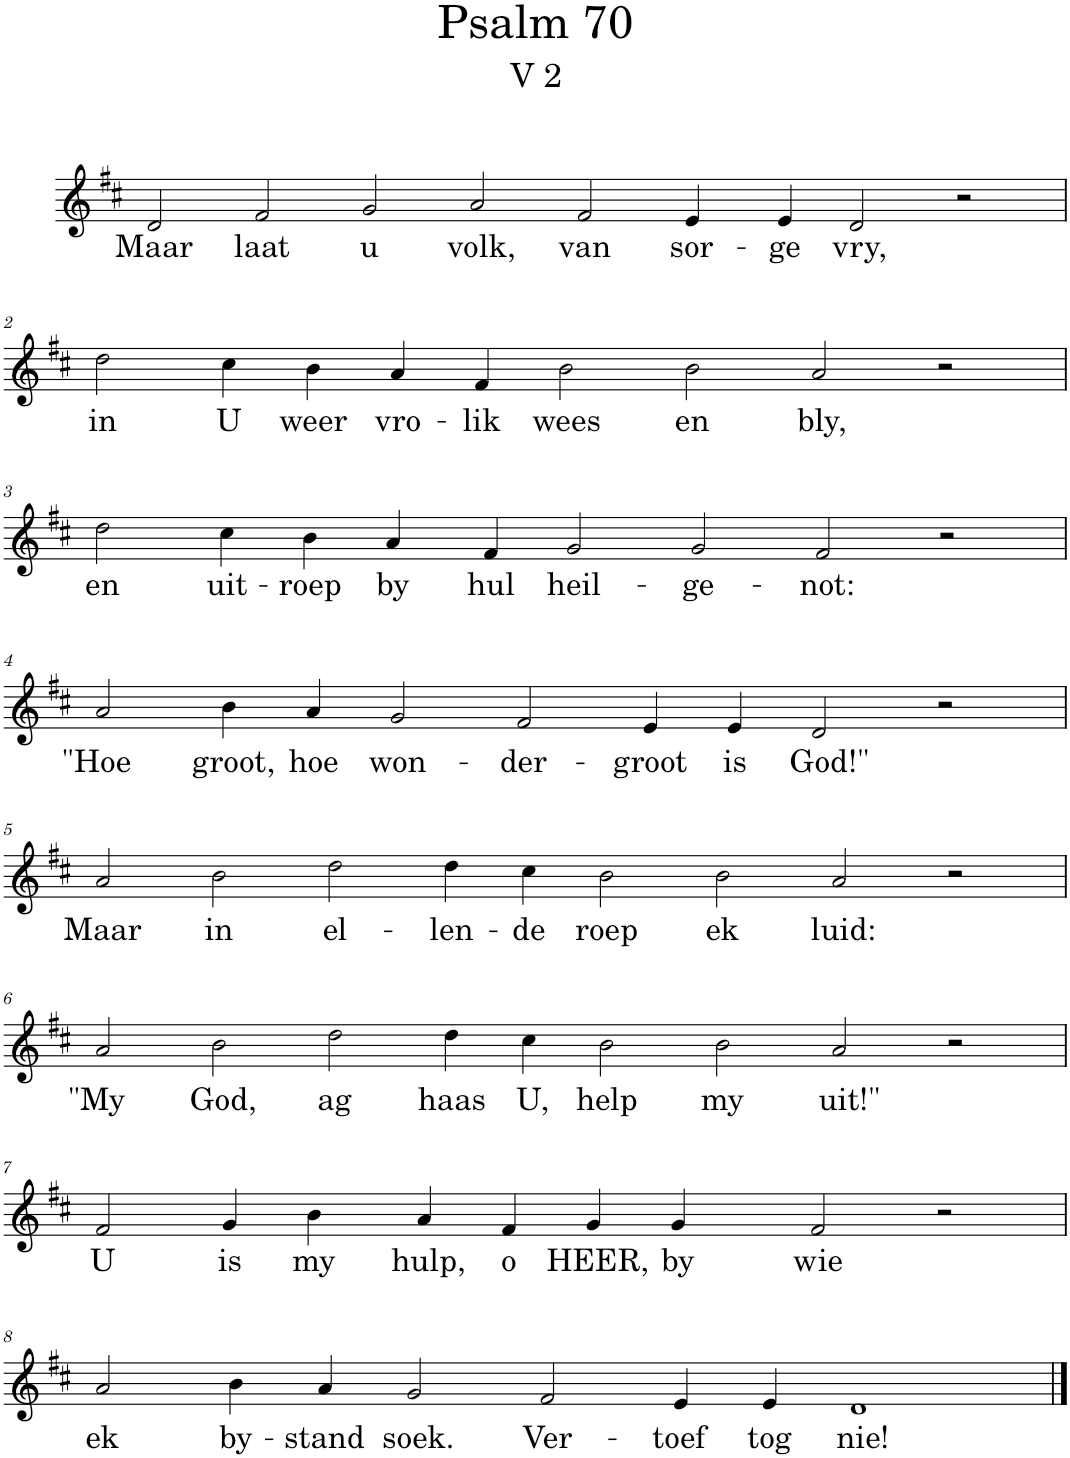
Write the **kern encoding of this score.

**kern	**text
*part1	*part1
*staff1	*staff1
*I"Pipe Organ	*
*I'Org.	*
*clefG2	*
*k[f#c#]	*
*M16/4	*
=1	=1
!	!LO:LY:b
2d/	Maar
!	!LO:LY:b
2f#/	laat
!	!LO:LY:b
2g/	u
!	!LO:LY:b
2a/	volk,
!	!LO:LY:b
2f#/	van
!	!LO:LY:b
4e/	sor-
!	!LO:LY:b
4e/	-ge
!	!LO:LY:b
2d/	vry,
2r	.
!!LO:LB:g=z
=2	=2
*M14/4	*
!	!LO:LY:b
2dd\	in
!	!LO:LY:b
4cc#\	U
!	!LO:LY:b
4b\	weer
!	!LO:LY:b
4a/	vro-
!	!LO:LY:b
4f#/	-lik
!	!LO:LY:b
2b\	wees
!	!LO:LY:b
2b\	en
!	!LO:LY:b
2a/	bly,
2r	.
!!LO:LB:g=z
=3	=3
!	!LO:LY:b
2dd\	en
!	!LO:LY:b
4cc#\	uit-
!	!LO:LY:b
4b\	-roep
!	!LO:LY:b
4a/	by
!	!LO:LY:b
4f#/	hul
!	!LO:LY:b
2g/	heil-
!	!LO:LY:b
2g/	-ge-
!	!LO:LY:b
2f#/	-not:
2r	.
!!LO:LB:g=z
=4	=4
!	!LO:LY:b
2a/	"Hoe
!	!LO:LY:b
4b\	groot,
!	!LO:LY:b
4a/	hoe
!	!LO:LY:b
2g/	won-
!	!LO:LY:b
2f#/	-der-
!	!LO:LY:b
4e/	-groot
!	!LO:LY:b
4e/	is
!	!LO:LY:b
2d/	God!"
2r	.
!!LO:LB:g=z
=5	=5
*M16/4	*
!	!LO:LY:b
2a/	Maar
!	!LO:LY:b
2b\	in
!	!LO:LY:b
2dd\	el-
!	!LO:LY:b
4dd\	-len-
!	!LO:LY:b
4cc#\	-de
!	!LO:LY:b
2b\	roep
!	!LO:LY:b
2b\	ek
!	!LO:LY:b
2a/	luid:
2r	.
!!LO:LB:g=z
=6	=6
!	!LO:LY:b
2a/	"My
!	!LO:LY:b
2b\	God,
!	!LO:LY:b
2dd\	ag
!	!LO:LY:b
4dd\	haas
!	!LO:LY:b
4cc#\	U,
!	!LO:LY:b
2b\	help
!	!LO:LY:b
2b\	my
!	!LO:LY:b
2a/	uit!"
2r	.
!!LO:LB:g=z
=7	=7
*M12/4	*
!	!LO:LY:b
2f#/	U
!	!LO:LY:b
4g/	is
!	!LO:LY:b
4b\	my
!	!LO:LY:b
4a/	hulp,
!	!LO:LY:b
4f#/	o
!	!LO:LY:b
4g/	HEER,
!	!LO:LY:b
4g/	by
!	!LO:LY:b
2f#/	wie
2r	.
!!LO:LB:g=z
=8	=8
*M14/4	*
!	!LO:LY:b
2a/	ek
!	!LO:LY:b
4b\	by-
!	!LO:LY:b
4a/	-stand
!	!LO:LY:b
2g/	soek.
!	!LO:LY:b
2f#/	Ver-
!	!LO:LY:b
4e/	-toef
!	!LO:LY:b
4e/	tog
!	!LO:LY:b
1d	nie!
==	==
*-	*-
